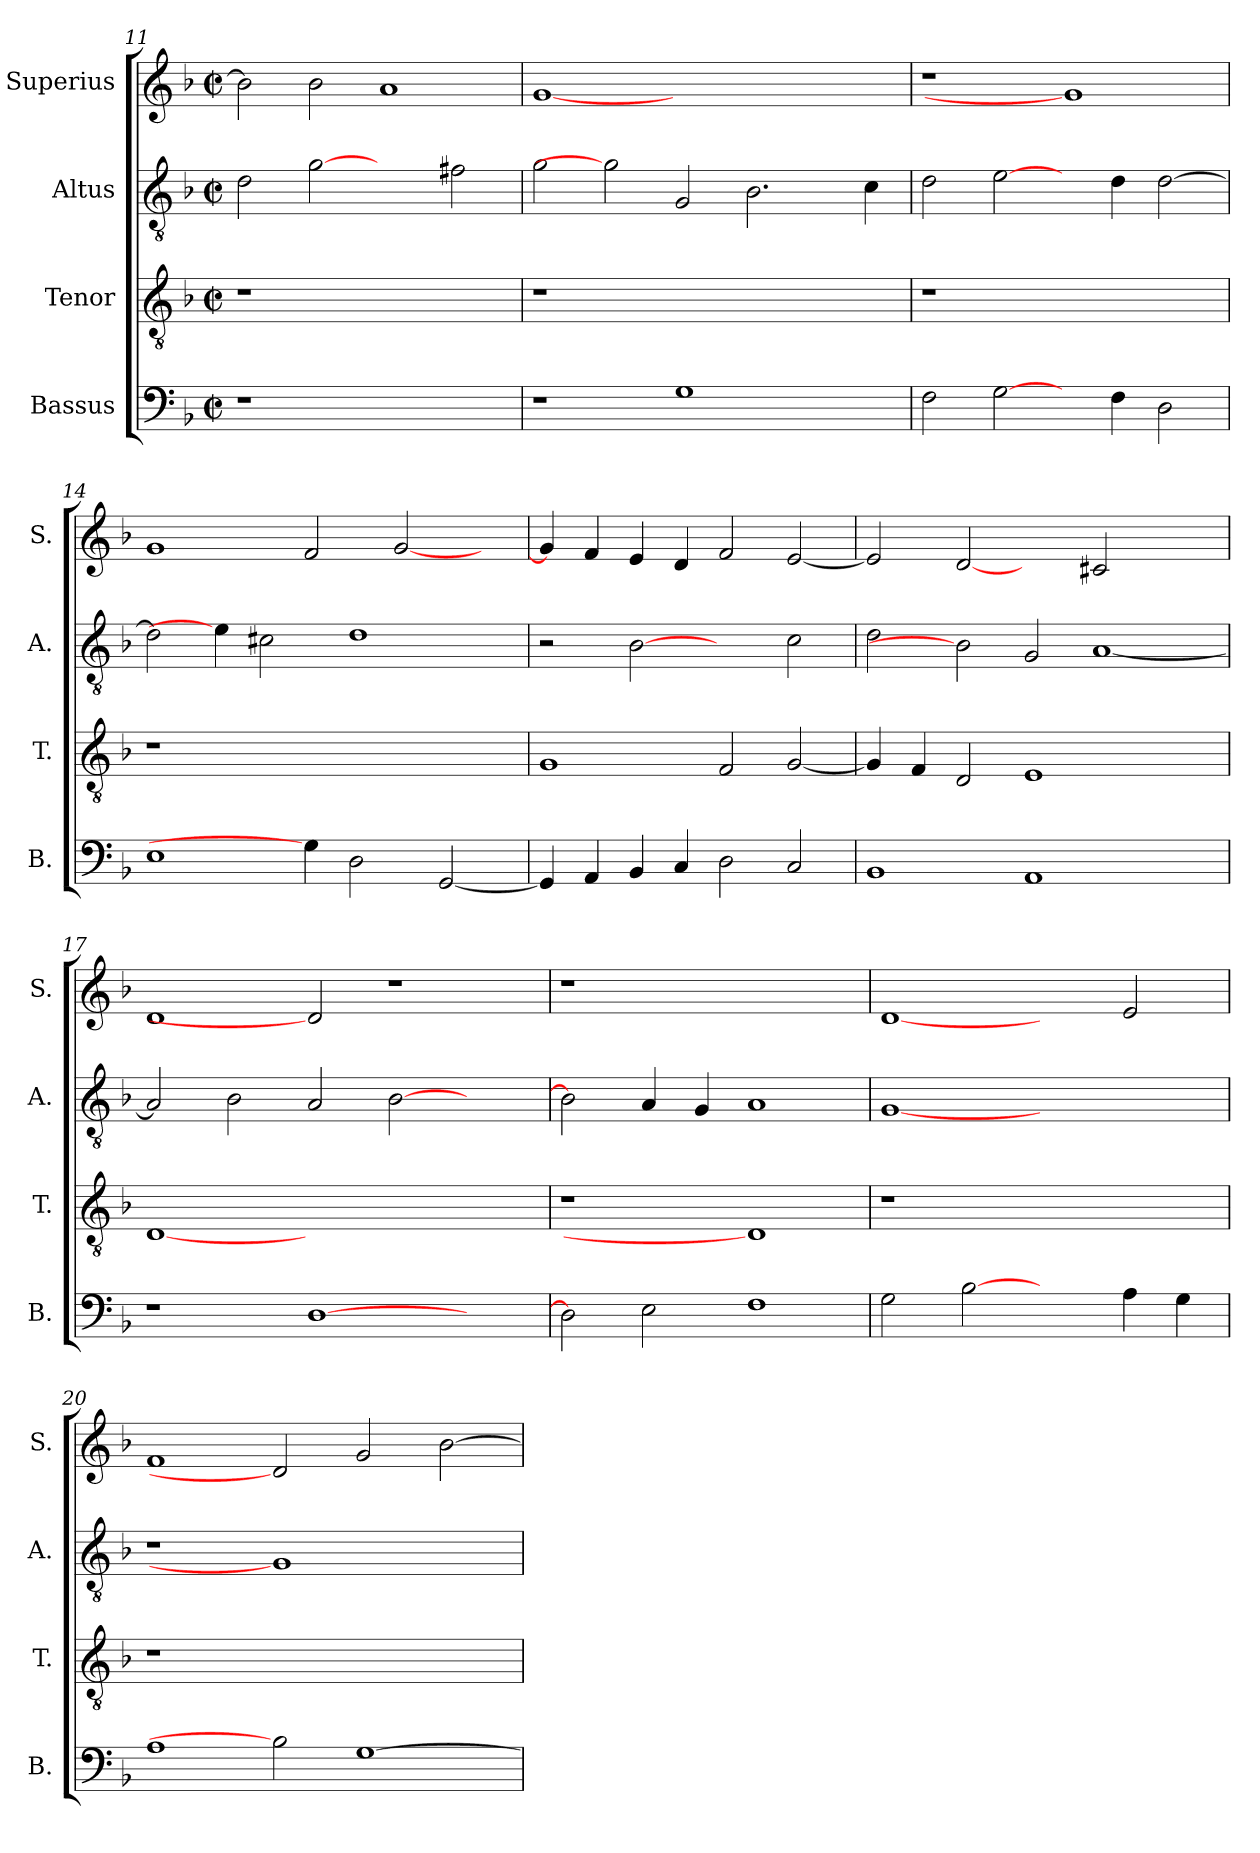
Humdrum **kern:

**kern	**kern	**kern	**kern
*part4	*part3	*part2	*part1
*staff4	*staff3	*staff2	*staff1
*I"Bassus	*I"Tenor	*I"Altus	*I"Superius
*I'B.	*I'T.	*I'A.	*I'S.
!!LO:LB:g=z
*clefF4	*clefGv2	*clefGv2	*clefG2
*	*ITrd7c12	*ITrd7c12	*
*k[b-]	*k[b-]	*k[b-]	*k[b-]
*F:	*F:	*F:	*F:
*M2/2	*M2/2	*M2/2	*M2/2
*met(c|)	*met(c|)	*met(c|)	*met(c|)
=11	=11	=11	=11
!LO:N:vis=1	!LO:N:vis=1	!	!
1r	1r	2Di\	2b-i\]
.	.	[2Gi	2b-i\
1ryy	1ryy	2ryy	1ai
.	.	2F#Xi\	.
=12	=12	=12	=12
!	!LO:N:vis=1	!	!
1r	1r	2Gi\	[1gi
.	.	2Gi]	.
1Gi	1.ryy	2GGi/	1.ryy
.	.	2.BB-i\	.
2ryy	.	.	.
.	.	4Ci\	.
=13	=13	=13	=13
!	!LO:N:vis=1	!	!LO:N:vis=1
2Fi\	1r	2Di\	1r
[2Gi\	.	[2Ei\	.
4ryy	1ryy	4ryy	1gi]
4Fi\	.	4Di\	.
2Di\	.	[>2Di\	.
=14	=14	=14	=14
!	!LO:N:vis=1	!	!
1Ei	1r	2Di\]	1gi
.	.	4Ei\]	.
.	.	2C#Xi\	.
4Gi\]	1ryy	.	2fi/
2Di\	.	1Di	.
.	.	.	[<2gi/
[<2GGi/	.	.	.
.	4ryy	.	4ryy
=15	=15	=15	=15
4GGi/]	1GGi	2r	4gi/]
4AAi/	.	.	4fi/
4BB-i/	.	[2BB-i	4ei/
4Ci/	.	.	4di/
2Di\	2FFi/	2ryy	2fi/
2Ci/	[<2GGi/	2Ci\	[<2ei/
!!LO:PB:g=z
=16	=16	=16	=16
1BB-i	4GGi/]	2Di\	2ei/]
.	4FFi/	.	.
.	2DDi/	2BB-i]	[2di
1AAi	1EEi	2GGi/	2ryy
.	.	[<1AAi	2c#Xi/
2ryy	2ryy	.	2ryy
=17	=17	=17	=17
1r	[1DDi	2AAi/]	1di
.	.	2BB-i\	.
[>1Di	1.ryy	2AAi/	2di]
.	.	[>2BB-i\	1r
2ryy	.	2ryy	.
=18	=18	=18	=18
!	!LO:N:vis=1	!	!LO:N:vis=1
2Di\]	1r	2BB-i\]	1r
2Ei\	.	4AAi/	.
.	.	4GGi/	.
1Fi	1DDi]	1AAi	1ryy
=19	=19	=19	=19
!	!LO:N:vis=1	!	!
2Gi\	1r	[1GGi	[1di
[2B-i	.	.	.
2ryy	1ryy	1ryy	2ryy
4Ai\	.	.	2ei/
4Gi\	.	.	.
=20	=20	=20	=20
!	!LO:N:vis=1	!LO:N:vis=1	!
1Ai	1r	1r	1fi
2B-i]	1.ryy	1GGi]	2di]
[>1Gi	.	.	2gi/
.	.	2ryy	[>2b-i\
=	=	=	=
*-	*-	*-	*-
